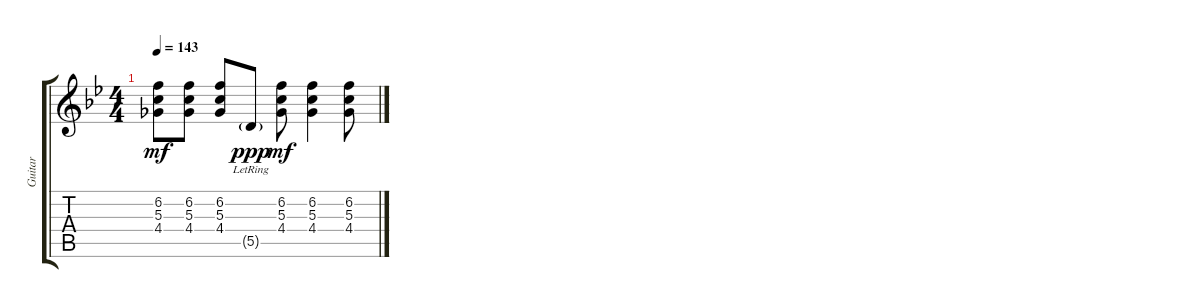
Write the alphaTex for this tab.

\track ("Guitar" "Guitar") {instrument acousticguitarnylon}
\staff {score tabs}
\tuning (E4 B3 G3 D3 A2 E2) {hide}
\ts (4 4)
\tempo 143
\clef g2
\ks gminor
(6.2 5.3 4.4).8{dy mf} (6.2 5.3 4.4).8 (6.2 5.3 4.4).8 5.5{g lr}.8{dy ppp} (6.2 5.3 4.4).8{dy mf} (6.2 5.3 4.4).4 (6.2 5.3 4.4).8
